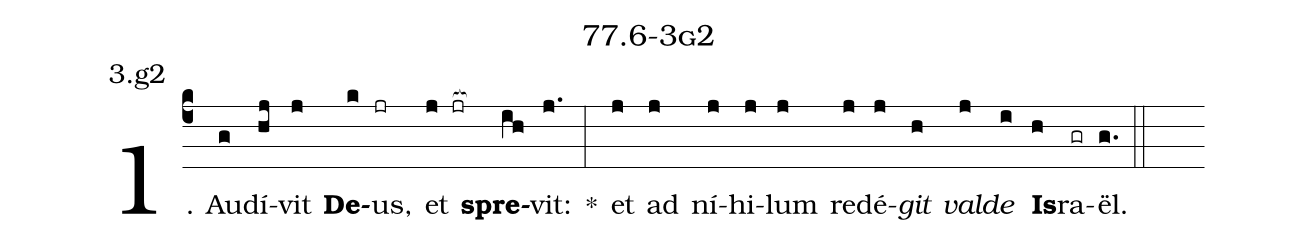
name: 77.6-3g2;
annotation: 3.g2;
%%
(c4)1. Au(g)dí(hj)vit(j) <b>De</b>(k)us,(jr) et(j jr[ocb:1{]) <b>spre</b>(ih[ocb:0}])vit:(j.) *(:) et(j) ad(j) ní(j)hi(j)lum(j) red(j)é(j)<i>git</i>(h) <i>val</i>(j)<i>de</i>(i) <b>Is</b>(h)ra(gr)ël.(g.) (::)


%E(j) u(h) o(j) u(i) a(h) e.(g.) (::)
